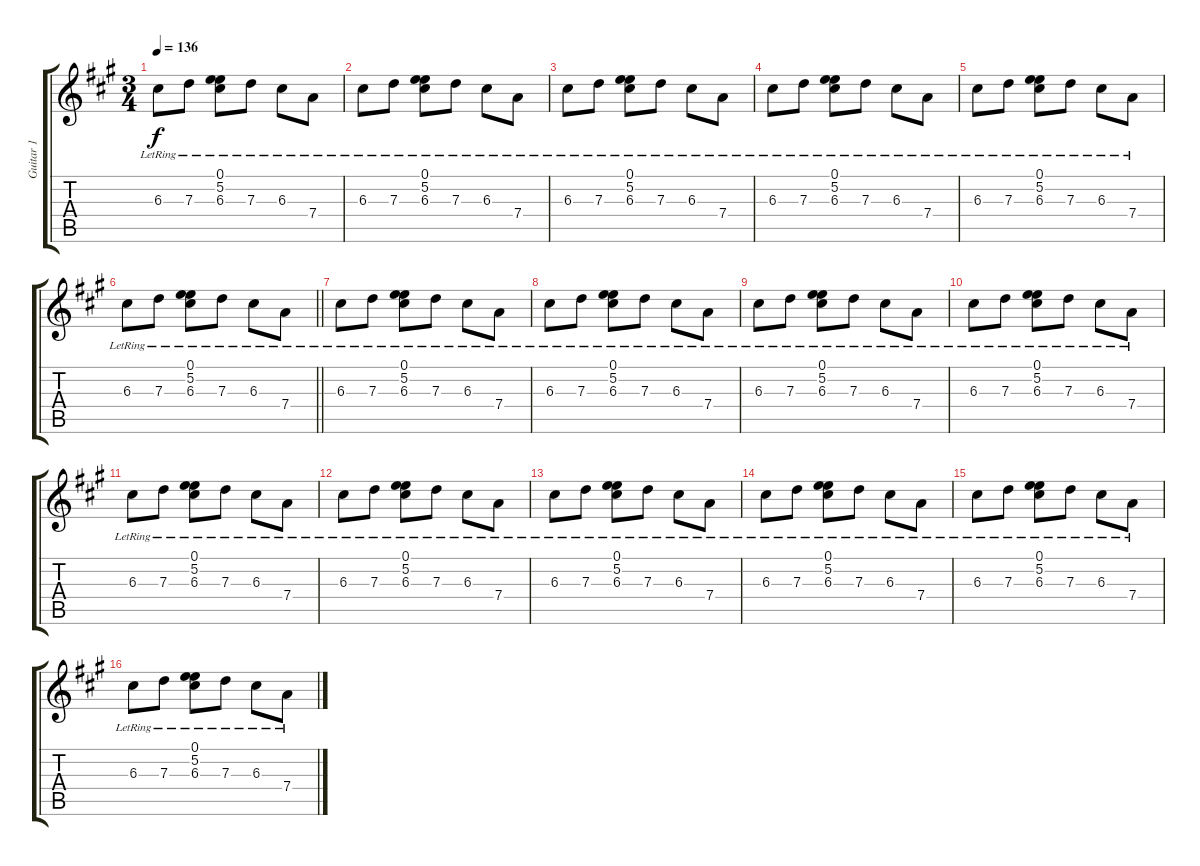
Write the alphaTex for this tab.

\track ("Guitar 1" "Guitar 1") {instrument electricguitarjazz}
\staff {score tabs}
\tuning (E4 B3 G3 D3 A2 E2) {hide}
\ts (3 4)
\tempo 136
\clef g2
\ks a
6.3{lr}.8{dy f} 7.3{lr}.8 (0.1{lr} 5.2{lr} 6.3{lr}).8 7.3{lr}.8 6.3{lr}.8 7.4{lr}.8 |
6.3{lr}.8 7.3{lr}.8 (0.1{lr} 5.2{lr} 6.3{lr}).8 7.3{lr}.8 6.3{lr}.8 7.4{lr}.8 |
6.3{lr}.8 7.3{lr}.8 (0.1{lr} 5.2{lr} 6.3{lr}).8 7.3{lr}.8 6.3{lr}.8 7.4{lr}.8 |
6.3{lr}.8 7.3{lr}.8 (0.1{lr} 5.2{lr} 6.3{lr}).8 7.3{lr}.8 6.3{lr}.8 7.4{lr}.8 |
6.3{lr}.8 7.3{lr}.8 (0.1{lr} 5.2{lr} 6.3{lr}).8 7.3{lr}.8 6.3{lr}.8 7.4{lr}.8 |
\barLineRight lightlight
6.3{lr}.8 7.3{lr}.8 (0.1{lr} 5.2{lr} 6.3{lr}).8 7.3{lr}.8 6.3{lr}.8 7.4{lr}.8 |
6.3{lr}.8 7.3{lr}.8 (0.1{lr} 5.2{lr} 6.3{lr}).8 7.3{lr}.8 6.3{lr}.8 7.4{lr}.8 |
6.3{lr}.8 7.3{lr}.8 (0.1{lr} 5.2{lr} 6.3{lr}).8 7.3{lr}.8 6.3{lr}.8 7.4{lr}.8 |
6.3{lr}.8 7.3{lr}.8 (0.1{lr} 5.2{lr} 6.3{lr}).8 7.3{lr}.8 6.3{lr}.8 7.4{lr}.8 |
6.3{lr}.8 7.3{lr}.8 (0.1{lr} 5.2{lr} 6.3{lr}).8 7.3{lr}.8 6.3{lr}.8 7.4{lr}.8 |
6.3{lr}.8 7.3{lr}.8 (0.1{lr} 5.2{lr} 6.3{lr}).8 7.3{lr}.8 6.3{lr}.8 7.4{lr}.8 |
6.3{lr}.8 7.3{lr}.8 (0.1{lr} 5.2{lr} 6.3{lr}).8 7.3{lr}.8 6.3{lr}.8 7.4{lr}.8 |
6.3{lr}.8 7.3{lr}.8 (0.1{lr} 5.2{lr} 6.3{lr}).8 7.3{lr}.8 6.3{lr}.8 7.4{lr}.8 |
6.3{lr}.8 7.3{lr}.8 (0.1{lr} 5.2{lr} 6.3{lr}).8 7.3{lr}.8 6.3{lr}.8 7.4{lr}.8 |
6.3{lr}.8 7.3{lr}.8 (0.1{lr} 5.2{lr} 6.3{lr}).8 7.3{lr}.8 6.3{lr}.8 7.4{lr}.8 |
6.3{lr}.8 7.3{lr}.8 (0.1{lr} 5.2{lr} 6.3{lr}).8 7.3{lr}.8 6.3{lr}.8 7.4{lr}.8
